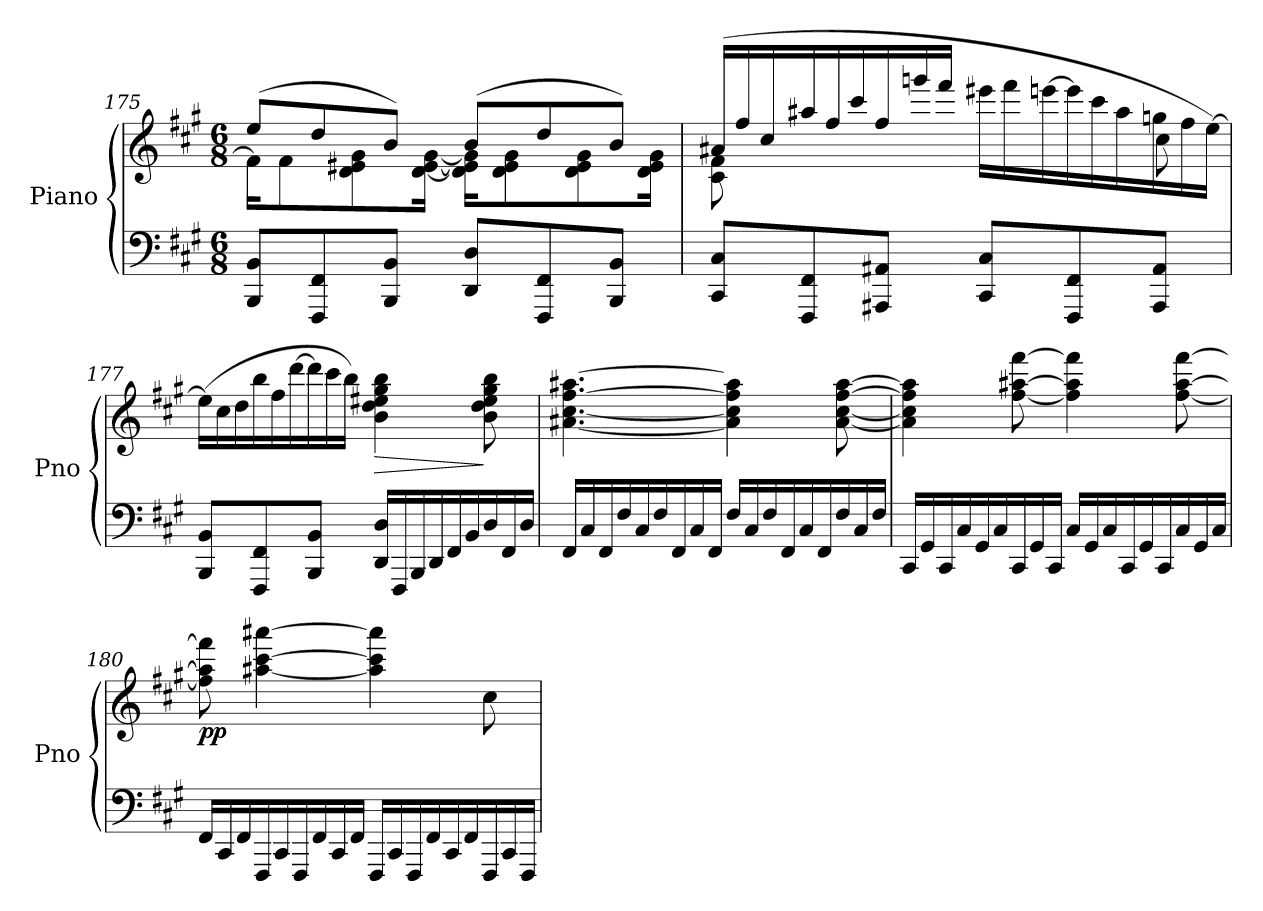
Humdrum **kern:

**kern	**kern	**dynam
*part1	*part1	*part1
*staff2	*staff1	*staff1/2
*I"Piano	*	*
*I'Pno	*	*
!!LO:LB:g=z
*clefF4	*clefG2	*
*k[f#c#g#]	*k[f#c#g#]	*
*M6/8	*M6/8	*
=175	=175	=175
*	*^	*
8BBB/ 8BB/L	(8ee/L	16f#\KL]	.
.	.	8f#\	.
8FFF#/ 8FF#/	8dd/	.	.
.	.	8d\ 8e#X\ 8g#\	.
8BBB/ 8BB/J	8b/J)	.	.
.	.	[16d\ [16e#\ [16g#\Jk	.
8DD/ 8D/L	(8b/L	16d\] 16e#\] 16g#\]KL	.
.	.	8d\ 8e#\ 8g#\	.
8FFF#/ 8FF#/	8dd/	.	.
.	.	8d\ 8e#\ 8g#\	.
8BBB/ 8BB/J	8b/J)	.	.
.	.	16d\ 16e#\ 16g#\Jk	.
!!LO:LB:g=z	!!
=176	=176	=176	=176
*	*Xtuplet	*	*
8CC#/ 8C#/L	(24a#X/LL	8c#\ 8f#\	.
!	!	!	!LO:DY:b
!	!	!	!LO:DY:n=1:b
.	24ff#/	.	other-dynamics other-dynamics
.	24cc#/	.	.
*	*tuplet	*	*
*	*Xbrackettup	*	*
8FFF#/ 8FF#/	24aa#X/	2ryy	.
.	24ff#/	.	.
.	24ccc#/	.	.
*	*Xtuplet	*	*
8AAA#X/ 8AA#X/J	24ff#/	.	.
.	24gggn/	.	.
.	24fff#/JJ	.	.
8CC#/ 8C#/L	24eee#X\LL	.	.
.	24fff#\	.	.
.	[24eeen\	.	.
8FFF#/ 8FF#/	24eee\]	.	.
.	24ccc#\	.	.
.	24aa#\	.	.
8AAA#/ 8AA#/J	24ggn\	8cc#\	.
.	24ff#\	.	.
.	[24ee\JJ)	.	.
*	*v	*v	*
=177	=177	=177
8BBB/ 8BB/L	(24ee\LL]	.
.	24cc#\	.
.	24dd\	.
8FFF#/ 8FF#/	24bb\	.
.	24ff#\	.
.	[24ddd\	.
8BBB/ 8BB/J	24ddd\]	.
.	24ccc#\	.
.	24bb\JJ)	.
*Xtuplet	*	*
!	!	!LO:HP:b
24DD/ 24D/LL	4b\ 4dd\ 4ee#X\ 4gg#\ 4bb\	>
24FFF#/	.	.
24BBB/	.	.
24DD/	.	.
24FF#/	.	.
24BB/	.	.
24D/	8b\ 8dd\ 8ee#\ 8gg#\ 8bb\	]
24FF#/	.	.
24D/JJ	.	.
!!LO:PB:g=z
=178	=178	=178
!	!	!LO:DY:b
24FF#/LL	[4.a#X\ [4.cc#\ [4.ff#\ [4.aa#X\	other-dynamics
24C#/	.	.
24FF#/	.	.
24F#/	.	.
24C#/	.	.
24F#/	.	.
24FF#/	.	.
24C#/	.	.
24FF#/JJ	.	.
24F#/LL	4a#\] 4cc#\] 4ff#\] 4aa#\]	.
24C#/	.	.
24F#/	.	.
24FF#/	.	.
24C#/	.	.
24FF#/	.	.
24F#/	[8a#\ [8cc#\ [8ff#\ [8aa#\	.
24C#/	.	.
24F#/JJ	.	.
=179	=179	=179
24CC#/LL	4a#\] 4cc#\] 4ff#\] 4aa#\]	.
24GG#/	.	.
24CC#/	.	.
24C#/	.	.
24GG#/	.	.
24C#/	.	.
24CC#/	[8ff#\ [8aa#X\ [8fff#\	.
24GG#/	.	.
24CC#/JJ	.	.
24C#/LL	4ff#\] 4aa#\] 4fff#\]	.
24GG#/	.	.
24C#/	.	.
24CC#/	.	.
24GG#/	.	.
24CC#/	.	.
24C#/	[8ff#\ [8aa#\ [8fff#\	.
24GG#/	.	.
24C#/JJ	.	.
!!LO:PB:g=z
=180	=180	=180
!	!	!LO:DY:b
24FF#/LL	8ff#\] 8aa#\] 8fff#\]	pp
24CC#/	.	.
24FF#/	.	.
24FFF#/	[4aa#X\ [4ccc#\ [4aaa#X\	.
24CC#/	.	.
24FFF#/	.	.
24FF#/	.	.
24CC#/	.	.
24FF#/JJ	.	.
24FFF#/LL	4aa#\] 4ccc#\] 4aaa#\]	.
24CC#/	.	.
24FFF#/	.	.
24FF#/	.	.
24CC#/	.	.
24FF#/	.	.
24FFF#/	8cc#\	.
24CC#/	.	.
24FFF#/JJ	.	.
=	=	=
*-	*-	*-
